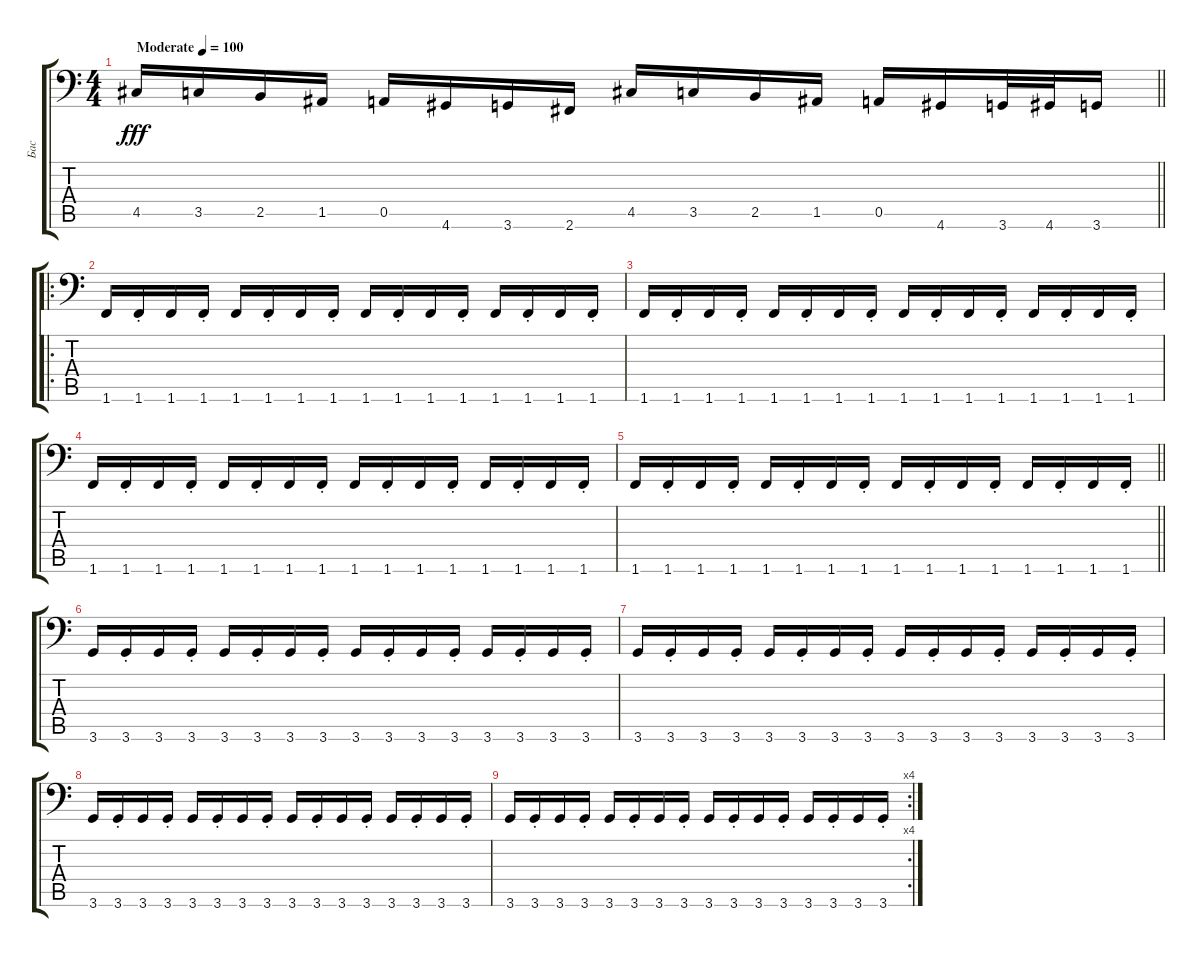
\track ("Бас" "Бас") {instrument electricbassfinger}
\staff {score tabs}
\tuning (E3 B2 G2 D2 A1 E1) {hide}
\ts (4 4)
\tempo (100 "Moderate")
\clef f4
\barLineRight lightlight
\ks c
4.5.16{dy fff instrument electricbassfinger} 3.5.16 2.5.16 1.5.16 0.5.16 4.6.16 3.6.16 2.6.16 4.5.16 3.5.16 2.5.16 1.5.16 0.5.16 4.6.16 3.6.32 4.6.32 3.6.16 |
\ro
\section ("" "")
1.6.16 1.6{st}.16 1.6.16 1.6{st}.16 1.6.16 1.6{st}.16 1.6.16 1.6{st}.16 1.6.16 1.6{st}.16 1.6.16 1.6{st}.16 1.6.16 1.6{st}.16 1.6.16 1.6{st}.16 |
1.6.16 1.6{st}.16 1.6.16 1.6{st}.16 1.6.16 1.6{st}.16 1.6.16 1.6{st}.16 1.6.16 1.6{st}.16 1.6.16 1.6{st}.16 1.6.16 1.6{st}.16 1.6.16 1.6{st}.16 |
1.6.16 1.6{st}.16 1.6.16 1.6{st}.16 1.6.16 1.6{st}.16 1.6.16 1.6{st}.16 1.6.16 1.6{st}.16 1.6.16 1.6{st}.16 1.6.16 1.6{st}.16 1.6.16 1.6{st}.16 |
\barLineRight lightlight
1.6.16 1.6{st}.16 1.6.16 1.6{st}.16 1.6.16 1.6{st}.16 1.6.16 1.6{st}.16 1.6.16 1.6{st}.16 1.6.16 1.6{st}.16 1.6.16 1.6{st}.16 1.6.16 1.6{st}.16 |
\section ("" "")
3.6.16 3.6{st}.16 3.6.16 3.6{st}.16 3.6.16 3.6{st}.16 3.6.16 3.6{st}.16 3.6.16 3.6{st}.16 3.6.16 3.6{st}.16 3.6.16 3.6{st}.16 3.6.16 3.6{st}.16 |
3.6.16 3.6{st}.16 3.6.16 3.6{st}.16 3.6.16 3.6{st}.16 3.6.16 3.6{st}.16 3.6.16 3.6{st}.16 3.6.16 3.6{st}.16 3.6.16 3.6{st}.16 3.6.16 3.6{st}.16 |
3.6.16 3.6{st}.16 3.6.16 3.6{st}.16 3.6.16 3.6{st}.16 3.6.16 3.6{st}.16 3.6.16 3.6{st}.16 3.6.16 3.6{st}.16 3.6.16 3.6{st}.16 3.6.16 3.6{st}.16 |
\rc 4
3.6.16 3.6{st}.16 3.6.16 3.6{st}.16 3.6.16 3.6{st}.16 3.6.16 3.6{st}.16 3.6.16 3.6{st}.16 3.6.16 3.6{st}.16 3.6.16 3.6{st}.16 3.6.16 3.6{st}.16
